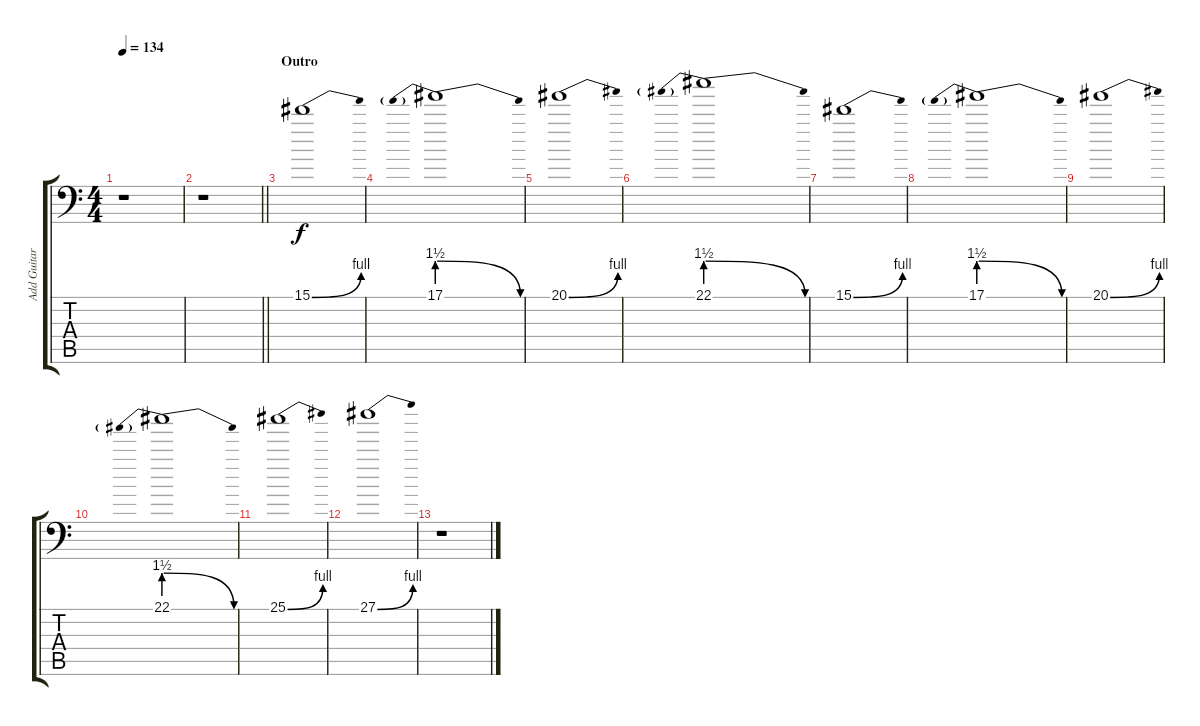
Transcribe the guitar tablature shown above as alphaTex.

\track ("Add Guitar Left" "Add Guitar") {instrument overdrivenguitar}
\staff {score tabs}
\tuning (C4 G3 Eb3 Bb2 F2 Bb1) {hide}
\ts (4 4)
\tempo 134
\clef f4
\ks c
r.1{dy f} |
\barLineRight lightlight
r.1 |
\section ("" "Outro")
15.1{be (bend 0 0 60 4)}.1 |
17.1{be (prebendrelease 0 6 60 0)}.1 |
20.1{be (bend 0 0 60 4)}.1 |
22.1{be (prebendrelease 0 6 60 0)}.1 |
15.1{be (bend 0 0 60 4)}.1 |
17.1{be (prebendrelease 0 6 60 0)}.1 |
20.1{be (bend 0 0 60 4)}.1 |
22.1{be (prebendrelease 0 6 60 0)}.1 |
25.1{be (bend 0 0 60 4)}.1 |
27.1{be (bend 0 0 60 4)}.1 |
r.1
